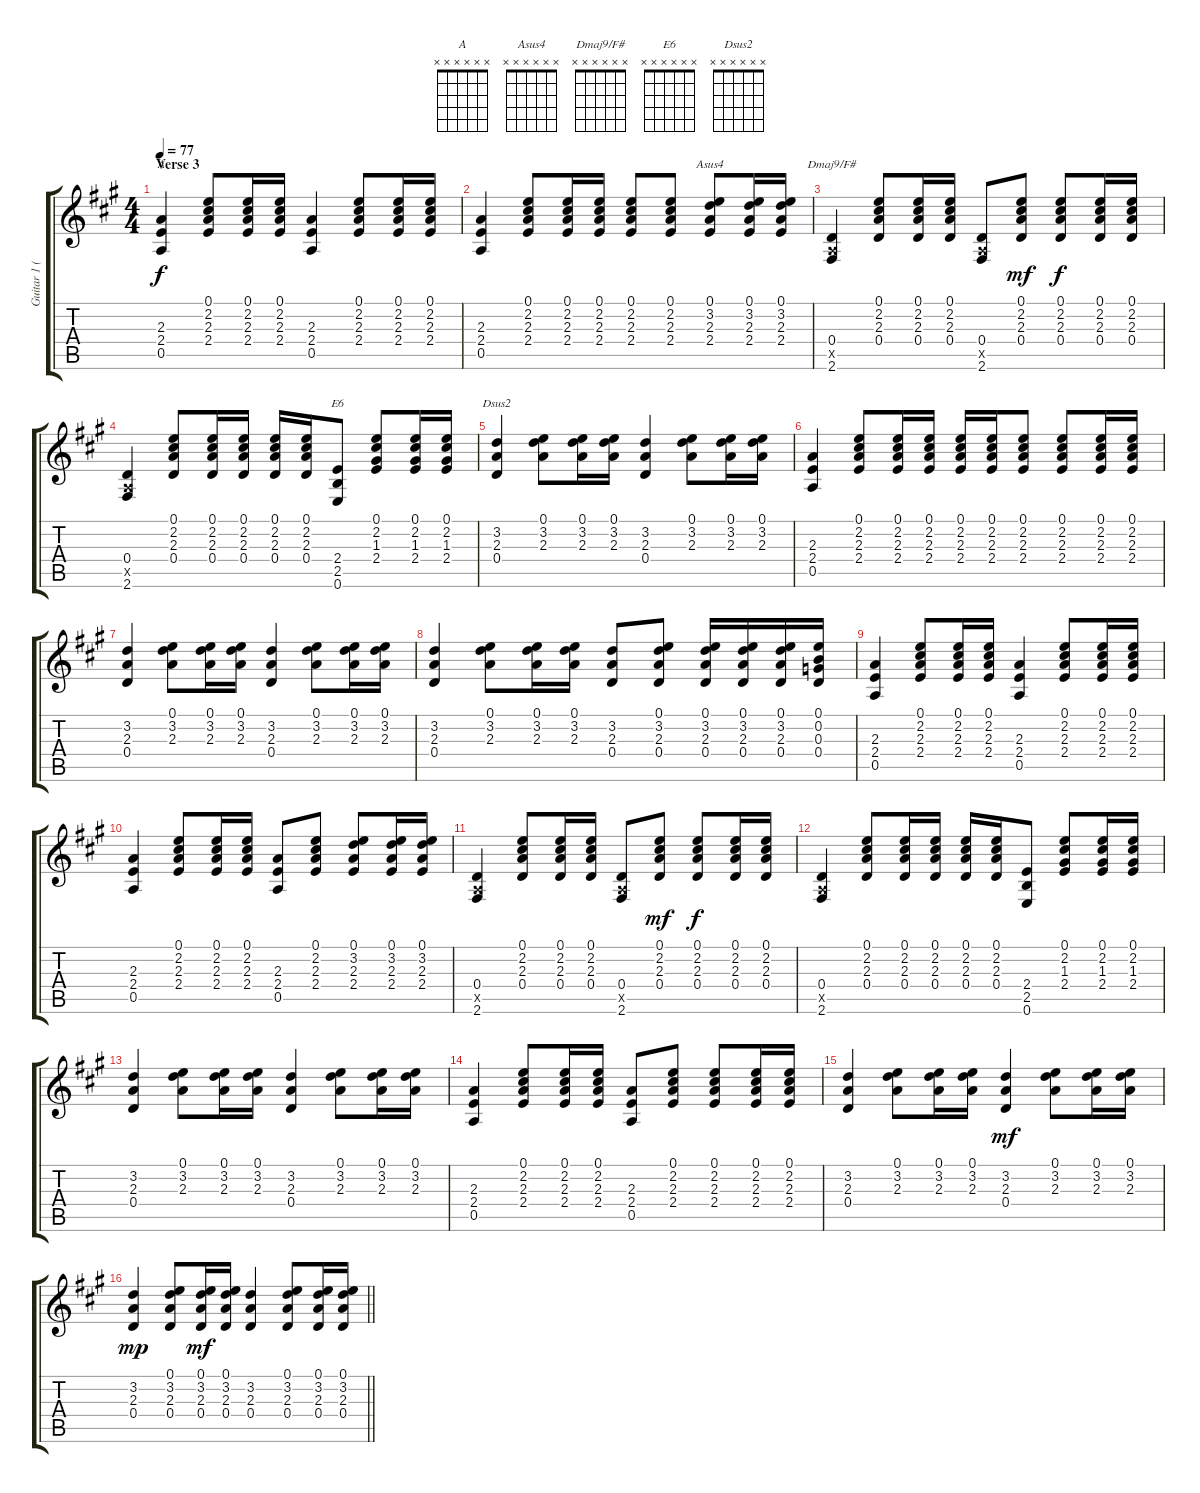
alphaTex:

\track ("Guitar 1 (Acoustic)" "Guitar 1 (") {instrument acousticguitarsteel}
\staff {score tabs}
\tuning (E4 B3 G3 D3 A2 E2) {hide}
\chord ("A" x x x x x x)
\chord ("Asus4" x x x x x x)
\chord ("Dmaj9/F#" x x x x x x)
\chord ("E6" x x x x x x)
\chord ("Dsus2" x x x x x x)
\ts (4 4)
\section ("" "Verse 3")
\tempo 77
\clef g2
\ks a
(2.3 2.4 0.5).4{ch "A" dy f} (0.1 2.2 2.3 2.4).8 (0.1 2.2 2.3 2.4).16 (0.1 2.2 2.3 2.4).16 (2.3 2.4 0.5).4 (0.1 2.2 2.3 2.4).8 (0.1 2.2 2.3 2.4).16 (0.1 2.2 2.3 2.4).16 |
(2.3 2.4 0.5).4 (0.1 2.2 2.3 2.4).8 (0.1 2.2 2.3 2.4).16 (0.1 2.2 2.3 2.4).16 (0.1 2.2 2.3 2.4).8 (0.1 2.2 2.3 2.4).8 (0.1 3.2 2.3 2.4).8{ch "Asus4"} (0.1 3.2 2.3 2.4).16 (0.1 3.2 2.3 2.4).16 |
(0.4 0.5{x} 2.6).4{ch "Dmaj9/F#"} (0.1 2.2 2.3 0.4).8 (0.1 2.2 2.3 0.4).16 (0.1 2.2 2.3 0.4).16 (0.4 0.5{x} 2.6).8 (0.1 2.2 2.3 0.4).8{dy mf} (0.1 2.2 2.3 0.4).8{dy f} (0.1 2.2 2.3 0.4).16 (0.1 2.2 2.3 0.4).16 |
(0.4 0.5{x} 2.6).4 (0.1 2.2 2.3 0.4).8 (0.1 2.2 2.3 0.4).16 (0.1 2.2 2.3 0.4).16 (0.1 2.2 2.3 0.4).16 (0.1 2.2 2.3 0.4).16 (2.4 2.5 0.6).8{ch "E6"} (0.1 2.2 1.3 2.4).8 (0.1 2.2 1.3 2.4).16 (0.1 2.2 1.3 2.4).16 |
(3.2 2.3 0.4).4{ch "Dsus2"} (0.1 3.2 2.3).8 (0.1 3.2 2.3).16 (0.1 3.2 2.3).16 (3.2 2.3 0.4).4 (0.1 3.2 2.3).8 (0.1 3.2 2.3).16 (0.1 3.2 2.3).16 |
(2.3 2.4 0.5).4 (0.1 2.2 2.3 2.4).8 (0.1 2.2 2.3 2.4).16 (0.1 2.2 2.3 2.4).16 (0.1 2.2 2.3 2.4).16 (0.1 2.2 2.3 2.4).16 (0.1 2.2 2.3 2.4).8 (0.1 2.2 2.3 2.4).8 (0.1 2.2 2.3 2.4).16 (0.1 2.2 2.3 2.4).16 |
(3.2 2.3 0.4).4 (0.1 3.2 2.3).8 (0.1 3.2 2.3).16 (0.1 3.2 2.3).16 (3.2 2.3 0.4).4 (0.1 3.2 2.3).8 (0.1 3.2 2.3).16 (0.1 3.2 2.3).16 |
(3.2 2.3 0.4).4 (0.1 3.2 2.3).8 (0.1 3.2 2.3).16 (0.1 3.2 2.3).16 (3.2 2.3 0.4).8 (0.1 3.2 2.3 0.4).8 (0.1 3.2 2.3 0.4).16 (0.1 3.2 2.3 0.4).16 (0.1 3.2 2.3 0.4).16 (0.1 0.2 0.3 0.4).16 |
(2.3 2.4 0.5).4 (0.1 2.2 2.3 2.4).8 (0.1 2.2 2.3 2.4).16 (0.1 2.2 2.3 2.4).16 (2.3 2.4 0.5).4 (0.1 2.2 2.3 2.4).8 (0.1 2.2 2.3 2.4).16 (0.1 2.2 2.3 2.4).16 |
(2.3 2.4 0.5).4 (0.1 2.2 2.3 2.4).8 (0.1 2.2 2.3 2.4).16 (0.1 2.2 2.3 2.4).16 (2.3 2.4 0.5).8 (0.1 2.2 2.3 2.4).8 (0.1 3.2 2.3 2.4).8 (0.1 3.2 2.3 2.4).16 (0.1 3.2 2.3 2.4).16 |
(0.4 0.5{x} 2.6).4 (0.1 2.2 2.3 0.4).8 (0.1 2.2 2.3 0.4).16 (0.1 2.2 2.3 0.4).16 (0.4 0.5{x} 2.6).8 (0.1 2.2 2.3 0.4).8{dy mf} (0.1 2.2 2.3 0.4).8{dy f} (0.1 2.2 2.3 0.4).16 (0.1 2.2 2.3 0.4).16 |
(0.4 0.5{x} 2.6).4 (0.1 2.2 2.3 0.4).8 (0.1 2.2 2.3 0.4).16 (0.1 2.2 2.3 0.4).16 (0.1 2.2 2.3 0.4).16 (0.1 2.2 2.3 0.4).16 (2.4 2.5 0.6).8 (0.1 2.2 1.3 2.4).8 (0.1 2.2 1.3 2.4).16 (0.1 2.2 1.3 2.4).16 |
(3.2 2.3 0.4).4 (0.1 3.2 2.3).8 (0.1 3.2 2.3).16 (0.1 3.2 2.3).16 (3.2 2.3 0.4).4 (0.1 3.2 2.3).8 (0.1 3.2 2.3).16 (0.1 3.2 2.3).16 |
(2.3 2.4 0.5).4 (0.1 2.2 2.3 2.4).8 (0.1 2.2 2.3 2.4).16 (0.1 2.2 2.3 2.4).16 (2.3 2.4 0.5).8 (0.1 2.2 2.3 2.4).8 (0.1 2.2 2.3 2.4).8 (0.1 2.2 2.3 2.4).16 (0.1 2.2 2.3 2.4).16 |
(3.2 2.3 0.4).4 (0.1 3.2 2.3).8 (0.1 3.2 2.3).16 (0.1 3.2 2.3).16 (3.2 2.3 0.4).4{dy mf} (0.1 3.2 2.3).8 (0.1 3.2 2.3).16 (0.1 3.2 2.3).16 |
\barLineRight lightlight
(3.2 2.3 0.4).4{dy mp} (0.1 3.2 2.3 0.4).8 (0.1 3.2 2.3 0.4).16{dy mf} (0.1 3.2 2.3 0.4).16 (3.2 2.3 0.4).4 (0.1 3.2 2.3 0.4).8 (0.1 3.2 2.3 0.4).16 (0.1 3.2 2.3 0.4).16
